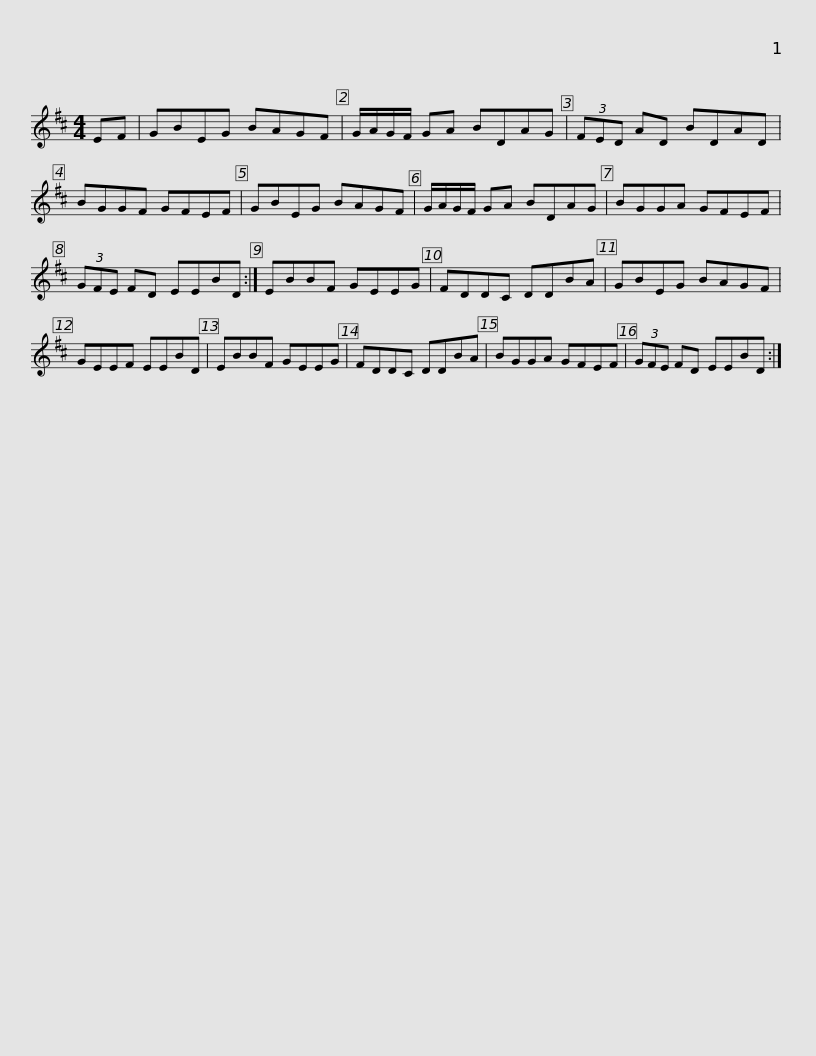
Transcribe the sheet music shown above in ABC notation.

X:1
L:1/8
M:4/4
I:linebreak $
K:D
V:1 treble
V:1
 EF | GBEG BAGF | G/A/G/F/ GA BDAG | (3FED AD BDAD | BGGF GFEF | %5
 GBEG BAGF |$ G/A/G/F/ GA BDAG | BGGA GFEF | (3GFE FD EEBD :| EBBF GEEG | %10
 FDDC DDBA |$ GBEG BAGF | GEEF EEBD | EBBF GEEG | FDDC DDBA | %15
 BGGA GFEF |$ (3GFE FD EEBD :| %17
